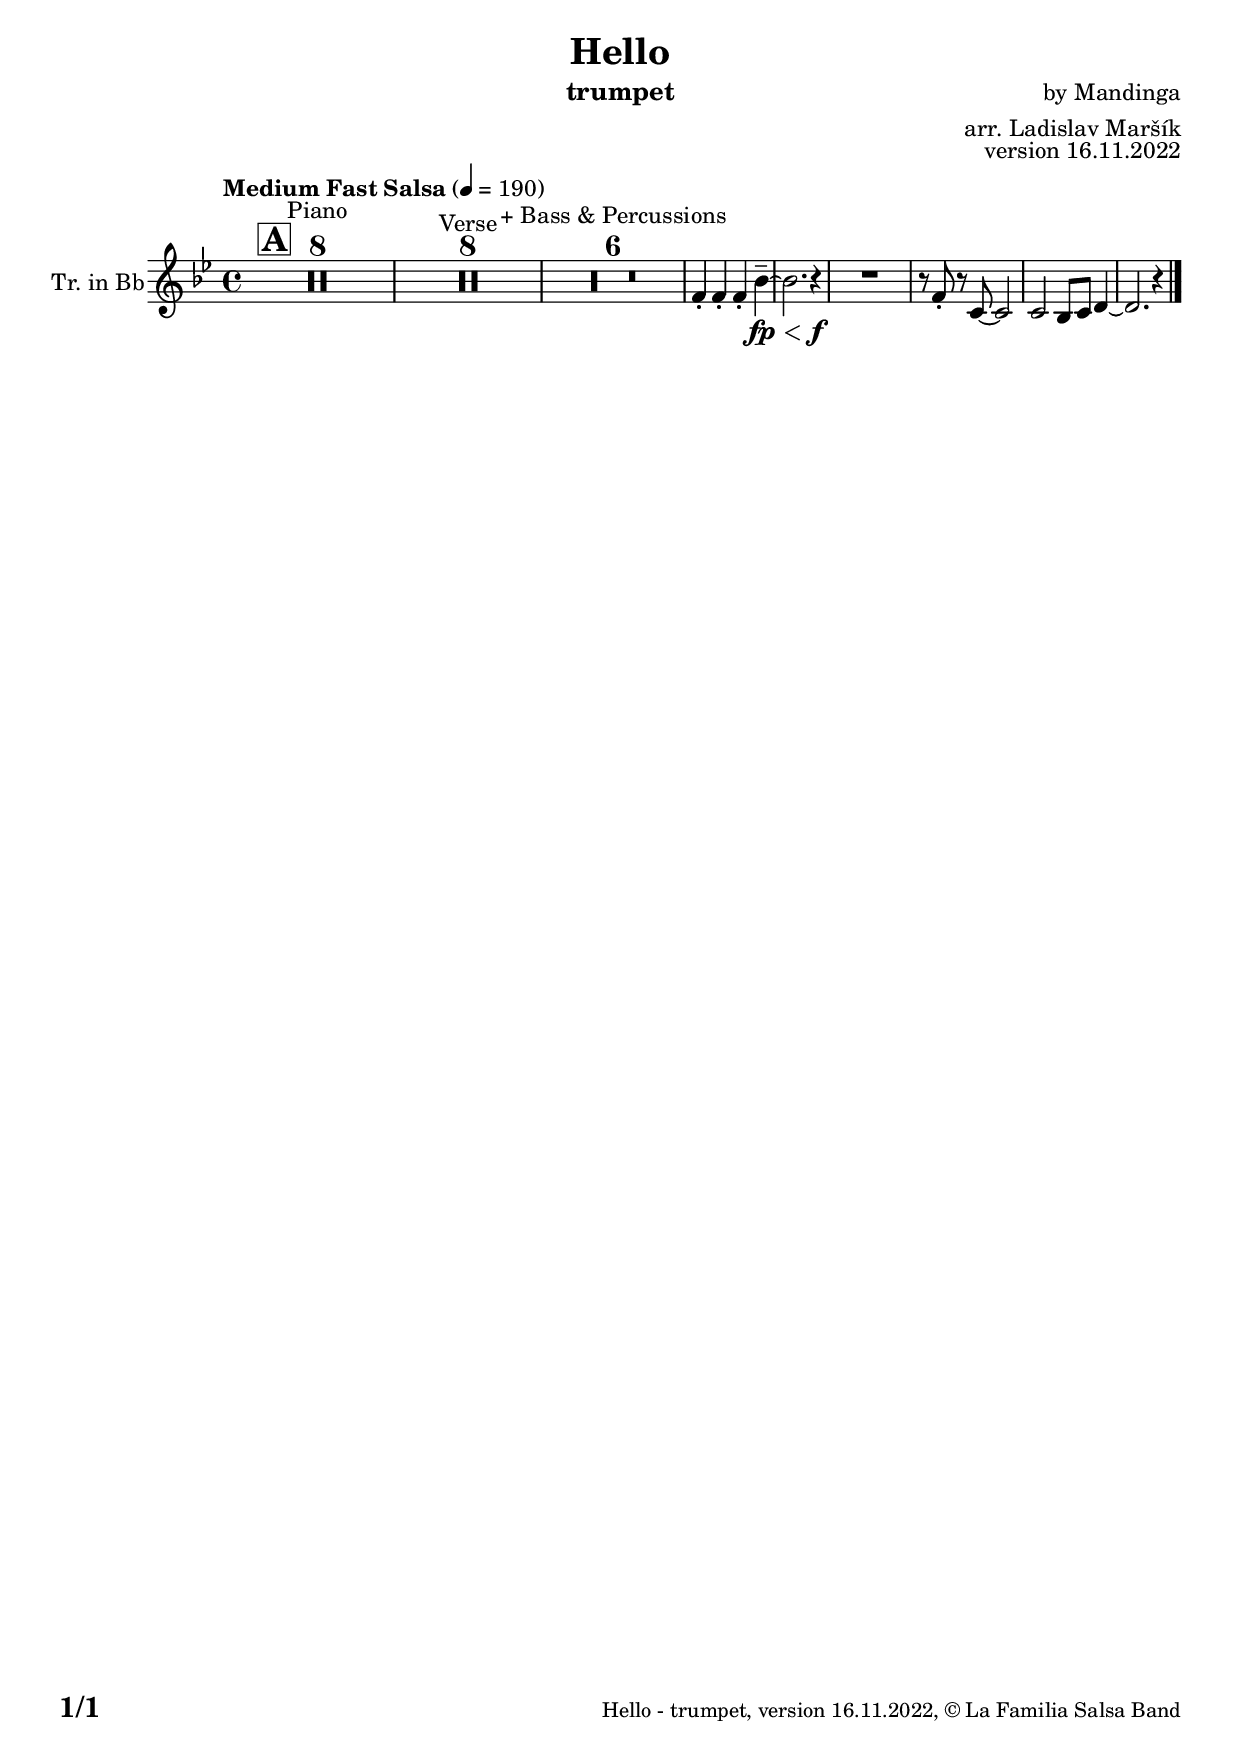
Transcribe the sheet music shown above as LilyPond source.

\version "2.22.2"

% Sheet revision 2022_09

\header {
  title = "Hello"
  instrument = "trumpet"
  composer = "by Mandinga"
  arranger = "arr. Ladislav Maršík"
  opus = "version 16.11.2022"
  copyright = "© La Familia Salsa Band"
}

inst =
#(define-music-function
  (string)
  (string?)
  #{ <>^\markup \abs-fontsize #16 \bold \box #string #})

makePercent = #(define-music-function (note) (ly:music?)
                 (make-music 'PercentEvent 'length (ly:music-length note)))

#(define (test-stencil grob text)
   (let* ((orig (ly:grob-original grob))
          (siblings (ly:spanner-broken-into orig)) ; have we been split?
          (refp (ly:grob-system grob))
          (left-bound (ly:spanner-bound grob LEFT))
          (right-bound (ly:spanner-bound grob RIGHT))
          (elts-L (ly:grob-array->list (ly:grob-object left-bound 'elements)))
          (elts-R (ly:grob-array->list (ly:grob-object right-bound 'elements)))
          (break-alignment-L
           (filter
            (lambda (elt) (grob::has-interface elt 'break-alignment-interface))
            elts-L))
          (break-alignment-R
           (filter
            (lambda (elt) (grob::has-interface elt 'break-alignment-interface))
            elts-R))
          (break-alignment-L-ext (ly:grob-extent (car break-alignment-L) refp X))
          (break-alignment-R-ext (ly:grob-extent (car break-alignment-R) refp X))
          (num
           (markup text))
          (num
           (if (or (null? siblings)
                   (eq? grob (car siblings)))
               num
               (make-parenthesize-markup num)))
          (num (grob-interpret-markup grob num))
          (num-stil-ext-X (ly:stencil-extent num X))
          (num-stil-ext-Y (ly:stencil-extent num Y))
          (num (ly:stencil-aligned-to num X CENTER))
          (num
           (ly:stencil-translate-axis
            num
            (+ (interval-length break-alignment-L-ext)
               (* 0.5
                  (- (car break-alignment-R-ext)
                     (cdr break-alignment-L-ext))))
            X))
          (bracket-L
           (markup
            #:path
            0.1 ; line-thickness
            `((moveto 0.5 ,(* 0.5 (interval-length num-stil-ext-Y)))
              (lineto ,(* 0.5
                          (- (car break-alignment-R-ext)
                             (cdr break-alignment-L-ext)
                             (interval-length num-stil-ext-X)))
                      ,(* 0.5 (interval-length num-stil-ext-Y)))
              (closepath)
              (rlineto 0.0
                       ,(if (or (null? siblings) (eq? grob (car siblings)))
                            -1.0 0.0)))))
          (bracket-R
           (markup
            #:path
            0.1
            `((moveto ,(* 0.5
                          (- (car break-alignment-R-ext)
                             (cdr break-alignment-L-ext)
                             (interval-length num-stil-ext-X)))
                      ,(* 0.5 (interval-length num-stil-ext-Y)))
              (lineto 0.5
                      ,(* 0.5 (interval-length num-stil-ext-Y)))
              (closepath)
              (rlineto 0.0
                       ,(if (or (null? siblings) (eq? grob (last siblings)))
                            -1.0 0.0)))))
          (bracket-L (grob-interpret-markup grob bracket-L))
          (bracket-R (grob-interpret-markup grob bracket-R))
          (num (ly:stencil-combine-at-edge num X LEFT bracket-L 0.4))
          (num (ly:stencil-combine-at-edge num X RIGHT bracket-R 0.4)))
     num))

#(define-public (Measure_attached_spanner_engraver context)
   (let ((span '())
         (finished '())
         (event-start '())
         (event-stop '()))
     (make-engraver
      (listeners ((measure-counter-event engraver event)
                  (if (= START (ly:event-property event 'span-direction))
                      (set! event-start event)
                      (set! event-stop event))))
      ((process-music trans)
       (if (ly:stream-event? event-stop)
           (if (null? span)
               (ly:warning "You're trying to end a measure-attached spanner but you haven't started one.")
               (begin (set! finished span)
                 (ly:engraver-announce-end-grob trans finished event-start)
                 (set! span '())
                 (set! event-stop '()))))
       (if (ly:stream-event? event-start)
           (begin (set! span (ly:engraver-make-grob trans 'MeasureCounter event-start))
             (set! event-start '()))))
      ((stop-translation-timestep trans)
       (if (and (ly:spanner? span)
                (null? (ly:spanner-bound span LEFT))
                (moment<=? (ly:context-property context 'measurePosition) ZERO-MOMENT))
           (ly:spanner-set-bound! span LEFT
                                  (ly:context-property context 'currentCommandColumn)))
       (if (and (ly:spanner? finished)
                (moment<=? (ly:context-property context 'measurePosition) ZERO-MOMENT))
           (begin
            (if (null? (ly:spanner-bound finished RIGHT))
                (ly:spanner-set-bound! finished RIGHT
                                       (ly:context-property context 'currentCommandColumn)))
            (set! finished '())
            (set! event-start '())
            (set! event-stop '()))))
      ((finalize trans)
       (if (ly:spanner? finished)
           (begin
            (if (null? (ly:spanner-bound finished RIGHT))
                (set! (ly:spanner-bound finished RIGHT)
                      (ly:context-property context 'currentCommandColumn)))
            (set! finished '())))
       (if (ly:spanner? span)
           (begin
            (ly:warning "I think there's a dangling measure-attached spanner :-(")
            (ly:grob-suicide! span)
            (set! span '())))))))

\layout {
  \context {
    \Staff
    \consists #Measure_attached_spanner_engraver
    \override MeasureCounter.font-encoding = #'latin1
    \override MeasureCounter.font-size = 0
    \override MeasureCounter.outside-staff-padding = 2
    \override MeasureCounter.outside-staff-horizontal-padding = #0
  }
}

repeatBracket = #(define-music-function
                  (parser location N note)
                  (number? ly:music?)
                  #{
                    \override Staff.MeasureCounter.stencil =
                    #(lambda (grob) (test-stencil grob #{ #(string-append(number->string N) "x") #} ))
                    \startMeasureCount
                    \repeat volta #N { $note }
                    \stopMeasureCount
                  #}
                  )

Trumpet = \new Voice
\transpose c d
\relative c' {
  \set Staff.instrumentName = \markup {
    \center-align { "Tr. in Bb" }
  }
  \set Staff.midiInstrument = "trumpet"
  \set Staff.midiMaximumVolume = #1.0

  \key f \minor
  \time 4/4
  \tempo "Medium Fast Salsa" 4 = 190
  
  \inst "A"

  R1*8 ^\markup { "Piano" }
  
  R1*8 ^\markup { "Verse" }
  
  R1*6 ^\markup { "+ Bass & Percussions" }
  
  es4 -. es -.  es -. as \tenuto \fp \< ~ |
  as2.  r4  \! \f |
  R1 |
  r8 es -. r bes ~ bes2 |
  bes2 as8 bes c4 ~ |
  c2. r4 |

  \label #'lastPage
  \bar "|."
}

\score {
  \compressMMRests \new Staff \with {
    \consists "Volta_engraver"
  }
  {
    \Trumpet
  }
  \layout {
    \context {
      \Score
      \remove "Volta_engraver"
    }
  }
}

\paper {
  system-system-spacing =
  #'((basic-distance . 14)
     (minimum-distance . 10)
     (padding . 1)
     (stretchability . 60))
  between-system-padding = #2
  bottom-margin = 5\mm

  print-page-number = ##t
  print-first-page-number = ##t
  oddHeaderMarkup = \markup \fill-line { " " }
  evenHeaderMarkup = \markup \fill-line { " " }
  oddFooterMarkup = \markup {
    \fill-line {
      \bold \fontsize #2
      \on-the-fly #print-page-number-check-first
      \concat { \fromproperty #'page:page-number-string "/" \page-ref #'lastPage "0" "?" }

      \fontsize #-1
      \concat { \fromproperty #'header:title " - " \fromproperty #'header:instrument ", " \fromproperty #'header:opus ", " \fromproperty #'header:copyright }
    }
  }
  evenFooterMarkup = \markup {
    \fill-line {
      \fontsize #-1
      \concat { \fromproperty #'header:title " - " \fromproperty #'header:instrument ", " \fromproperty #'header:opus ", " \fromproperty #'header:copyright }

      \bold \fontsize #2
      \on-the-fly #print-page-number-check-first
      \concat { \fromproperty #'page:page-number-string "/" \page-ref #'lastPage "0" "?" }
    }
  }
}